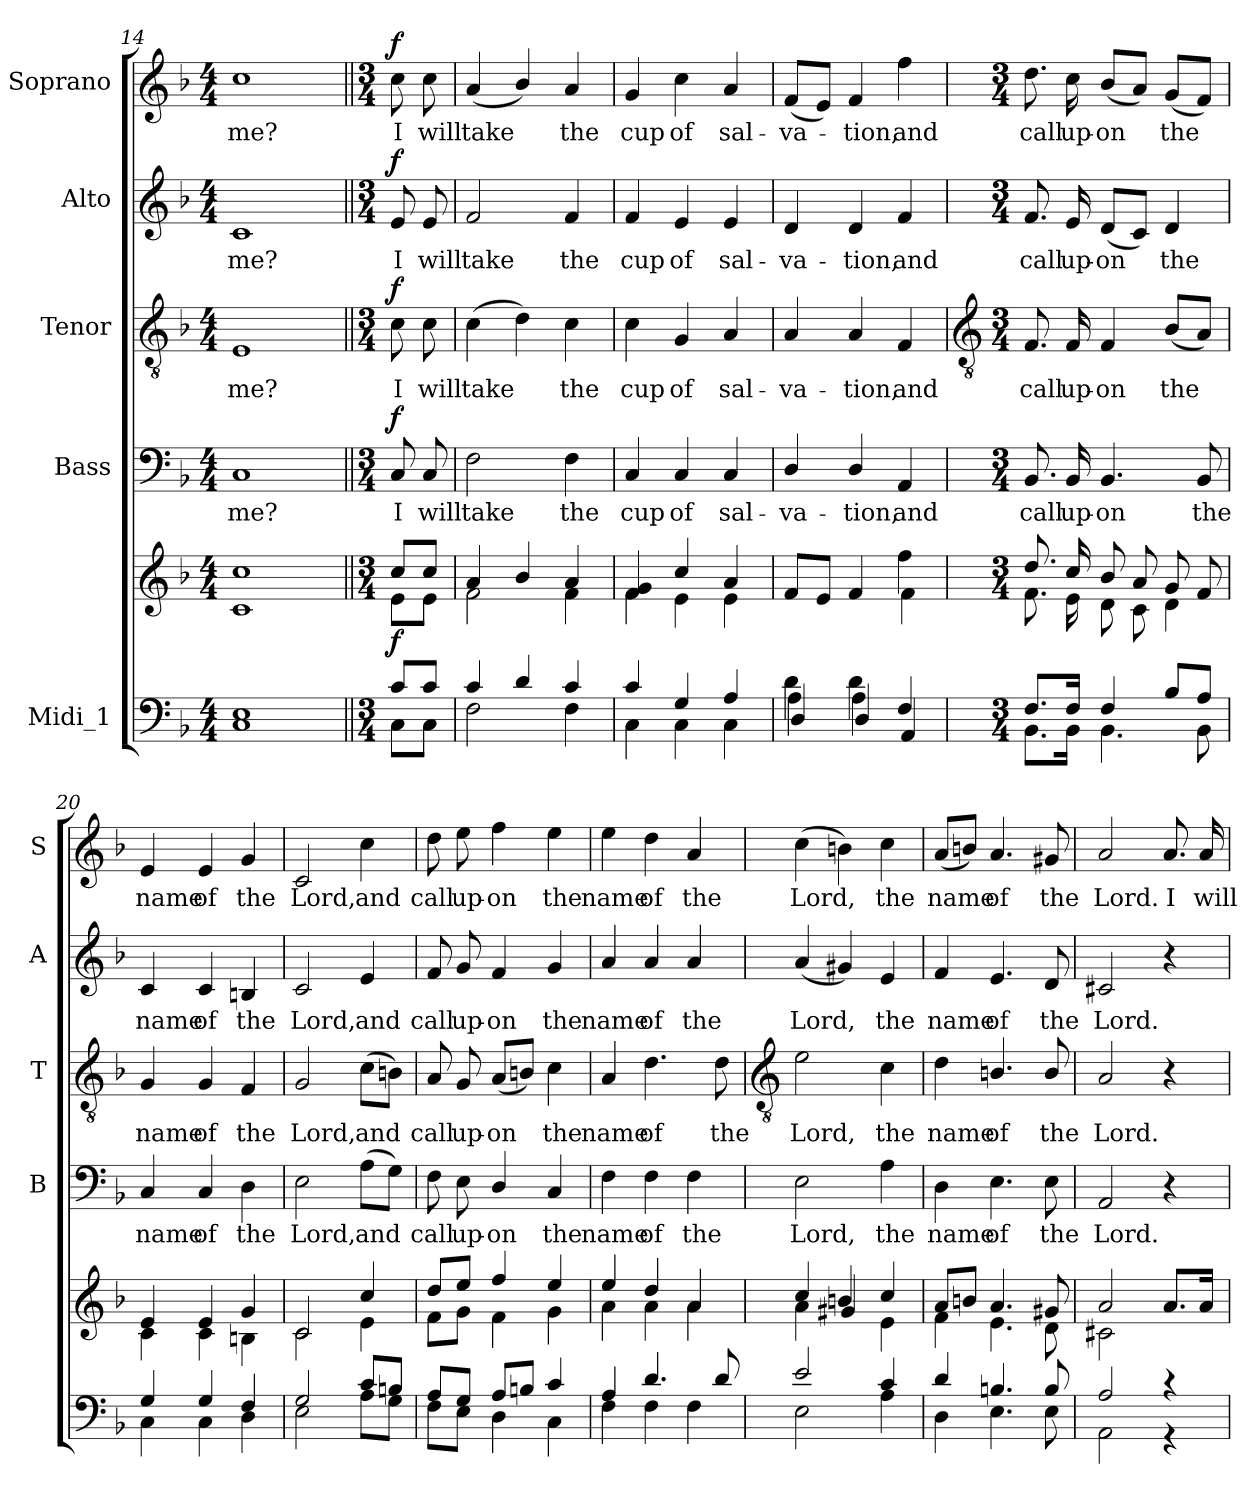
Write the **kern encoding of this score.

**kern	**kern	**dynam	**kern	**text	**dynam	**kern	**text	**dynam	**kern	**text	**dynam	**kern	**text	**dynam
*part5	*part5	*part5	*part4	*part4	*part4	*part3	*part3	*part3	*part2	*part2	*part2	*part1	*part1	*part1
*staff6	*staff5	*staff5/6	*staff4	*staff4	*staff4	*staff3	*staff3	*staff3	*staff2	*staff2	*staff2	*staff1	*staff1	*staff1
*I"Midi_1	*	*	*I"Bass	*	*	*I"Tenor	*	*	*I"Alto	*	*	*I"Soprano	*	*
*	*	*	*I'B	*	*	*I'T	*	*	*I'A	*	*	*I'S	*	*
*clefF4	*clefG2	*	*clefF4	*	*	*clefGv2	*	*	*clefG2	*	*	*clefG2	*	*
*k[b-]	*k[b-]	*	*k[b-]	*	*	*k[b-]	*	*	*k[b-]	*	*	*k[b-]	*	*
*F:	*F:	*	*F:	*	*	*F:	*	*	*F:	*	*	*F:	*	*
*M4/4	*M4/4	*	*M4/4	*	*	*M4/4	*	*	*M4/4	*	*	*M4/4	*	*
=14	=14	=14	=14	=14	=14	=14	=14	=14	=14	=14	=14	=14	=14	=14
*^	*^	*	*	*	*	*	*	*	*	*	*	*	*	*
!	!	!	!	!	!	!LO:LY:b	!	!	!LO:LY:b	!	!	!LO:LY:b	!	!	!LO:LY:b	!
1E	1C	1cc	1c	.	1C	me?	.	1E	me?	.	1c	me?	.	1cc	me?	.
=15||	=15||	=15||	=15||	=15||	=15||	=15||	=15||	=15||	=15||	=15||	=15||	=15||	=15||	=15||	=15||	=15||
*M3/4	*	*M3/4	*	*	*M3/4	*	*	*M3/4	*	*	*M3/4	*	*	*M3/4	*	*
!	!	!	!	!LO:DY:b	!	!LO:LY:b	!LO:DY:b	!	!LO:LY:b	!LO:DY:b	!	!LO:LY:b	!LO:DY:b	!	!LO:LY:b	!LO:DY:b
8cL	8C\L	8cc/L	8eL	f	8C	I	f	8c	I	f	8e	I	f	8cc	I	f
!	!	!	!	!	!	!LO:LY:b	!	!	!LO:LY:b	!	!	!LO:LY:b	!	!	!LO:LY:b	!
8cJ	8C\J	8cc/J	8eJ	.	8C	will	.	8c	will	.	8e	will	.	8cc	will	.
=16	=16	=16	=16	=16	=16	=16	=16	=16	=16	=16	=16	=16	=16	=16	=16	=16
!	!	!	!	!	!	!LO:LY:b	!	!	!LO:LY:b	!	!	!LO:LY:b	!	!	!LO:LY:b	!
4c/	2F	4a	2f\	.	2F	take	.	(>4c	take	.	2f	take	.	(<4a	take	.
4d/	.	4b-/	.	.	.	.	.	4d)	.	.	.	.	.	4b-/)	.	.
!	!	!	!	!	!	!LO:LY:b	!	!	!LO:LY:b	!	!	!LO:LY:b	!	!	!LO:LY:b	!
4c	4F	4a	4f	.	4F	the	.	4c	the	.	4f	the	.	4a	the	.
=17	=17	=17	=17	=17	=17	=17	=17	=17	=17	=17	=17	=17	=17	=17	=17	=17
!	!	!	!	!	!	!LO:LY:b	!	!	!LO:LY:b	!	!	!LO:LY:b	!	!	!LO:LY:b	!
4c	4C\	4f 4g	4f	.	4C	cup	.	4c	cup	.	4f	cup	.	4g	cup	.
!	!	!	!	!	!	!LO:LY:b	!	!	!LO:LY:b	!	!	!LO:LY:b	!	!	!LO:LY:b	!
4G	4C\	4cc/	4e	.	4C	of	.	4G	of	.	4e	of	.	4cc	of	.
!	!	!	!	!	!	!LO:LY:b	!	!	!LO:LY:b	!	!	!LO:LY:b	!	!	!LO:LY:b	!
4A	4C\	4a	4e	.	4C	sal-	.	4A	sal-	.	4e	sal-	.	4a	sal-	.
=18	=18	=18	=18	=18	=18	=18	=18	=18	=18	=18	=18	=18	=18	=18	=18	=18
*	*^	*	*	*	*	*	*	*	*	*	*	*	*	*	*	*
!	!	!	!	!	!	!	!LO:LY:b	!	!	!LO:LY:b	!	!	!LO:LY:b	!	!	!LO:LY:b	!
4d\	4A	4D	8fL	2ryy	.	4D/	-va-	.	4A	-va-	.	4d	-va-	.	(<8fL	-va-	.
.	.	.	8eJ	.	.	.	.	.	.	.	.	.	.	.	8eJ)	.	.
!	!	!	!	!	!	!	!LO:LY:b	!	!	!LO:LY:b	!	!	!LO:LY:b	!	!	!LO:LY:b	!
4d\	4A	4D	4f	.	.	4D/	-tion,	.	4A	-tion,	.	4d	-tion,	.	4f	tion,	.
!	!	!	!	!	!	!	!LO:LY:b	!	!	!LO:LY:b	!	!	!LO:LY:b	!	!	!LO:LY:b	!
4ryy	4F/	4AA	4ff\	4f\	.	4AA	and	.	4F	and	.	4f	and	.	4ff	and	.
*v	*v	*v	*	*	*	*	*	*	*	*	*	*	*	*	*	*	*
!!LO:LB:g=z
=19	=19	=19	=19	=19	=19	=19	=19	=19	=19	=19	=19	=19	=19	=19	=19
*	*	*	*	*	*	*	*clefGv2	*	*	*	*	*	*	*	*
*M3/4	*M3/4	*	*	*M3/4	*	*	*M3/4	*	*	*M3/4	*	*	*M3/4	*	*
*^	*	*	*	*	*	*	*	*	*	*	*	*	*	*	*
*	*^	*	*	*	*	*	*	*	*	*	*	*	*	*	*	*
!	!	!	!	!	!	!	!LO:LY:b	!	!	!LO:LY:b	!	!	!LO:LY:b	!	!	!LO:LY:b	!
*	*v	*v	*	*	*	*	*	*	*	*	*	*	*	*	*	*	*
8.FL	8.BB-\L	8.dd/L	8.fL	.	8.BB-	call	.	8.F	call	.	8.f	call	.	8.dd	call	.
!	!	!	!	!	!	!LO:LY:b	!	!	!LO:LY:b	!	!	!LO:LY:b	!	!	!LO:LY:b	!
16FJ	16BB-\J	16cc/L	16eL	.	16BB-	up-	.	16F	up-	.	16e	up-	.	16cc	up-	.
!	!	!	!	!	!	!LO:LY:b	!	!	!LO:LY:b	!	!	!LO:LY:b	!	!	!LO:LY:b	!
4F/	4.BB-\	8b-/	8d	.	4.BB-	-on	.	4F	-on	.	(<8dL	-on	.	(<8b-L	-on	.
.	.	8a/J	8cJ	.	.	.	.	.	.	.	8cJ)	.	.	8aJ)	.	.
!	!	!	!	!	!	!	!	!	!LO:LY:b	!	!	!LO:LY:b	!	!	!LO:LY:b	!
8B-/L	.	8gL	4d\	.	.	.	.	(<8B-L	the	.	4d	the	.	(<8gL	the	.
!	!	!	!	!	!	!LO:LY:b	!	!	!	!	!	!	!	!	!	!
8A/J	8BB-\	8fJ	.	.	8BB-	the	.	8AJ)	.	.	.	.	.	8fJ)	.	.
=20	=20	=20	=20	=20	=20	=20	=20	=20	=20	=20	=20	=20	=20	=20	=20	=20
!	!	!	!	!	!	!LO:LY:b	!	!	!LO:LY:b	!	!	!LO:LY:b	!	!	!LO:LY:b	!
4G	4C\	4e	4c	.	4C	name	.	4G	name	.	4c	name	.	4e	name	.
!	!	!	!	!	!	!LO:LY:b	!	!	!LO:LY:b	!	!	!LO:LY:b	!	!	!LO:LY:b	!
4G	4C\	4e	4c	.	4C	of	.	4G	of	.	4c	of	.	4e	of	.
!	!	!	!	!	!	!LO:LY:b	!	!	!LO:LY:b	!	!	!LO:LY:b	!	!	!LO:LY:b	!
4F	4D	4g	4Bn	.	4D	the	.	4F	the	.	4Bn	the	.	4g	the	.
=21	=21	=21	=21	=21	=21	=21	=21	=21	=21	=21	=21	=21	=21	=21	=21	=21
!	!	!	!	!	!	!LO:LY:b	!	!	!LO:LY:b	!	!	!LO:LY:b	!	!	!LO:LY:b	!
2G	2E	2c	2c	.	2E	Lord,	.	2G	Lord,	.	2c	Lord,	.	2c	Lord,	.
!	!	!	!	!	!	!LO:LY:b	!	!	!LO:LY:b	!	!	!LO:LY:b	!	!	!LO:LY:b	!
8cL	8AL	4cc/	4e	.	(>8AL	and	.	(>8cL	and	.	4e	and	.	4cc	and	.
8BnJ	8GJ	.	.	.	8GJ)	.	.	8BnJ)	.	.	.	.	.	.	.	.
=22	=22	=22	=22	=22	=22	=22	=22	=22	=22	=22	=22	=22	=22	=22	=22	=22
!	!	!	!	!	!	!LO:LY:b	!	!	!LO:LY:b	!	!	!LO:LY:b	!	!	!LO:LY:b	!
8AL	8FL	8ddL	8f\L	.	8F	call	.	8A	call	.	8f	call	.	8dd	call	.
!	!	!	!	!	!	!LO:LY:b	!	!	!LO:LY:b	!	!	!LO:LY:b	!	!	!LO:LY:b	!
8GJ	8EJ	8eeJ	8g\J	.	8E	up-	.	8G	up-	.	8g	up-	.	8ee	up-	.
!	!	!	!	!	!	!LO:LY:b	!	!	!LO:LY:b	!	!	!LO:LY:b	!	!	!LO:LY:b	!
8A/L	4D	4ff	4f\	.	4D/	-on	.	(<8AL	-on	.	4f	-on	.	4ff	-on	.
8Bn/J	.	.	.	.	.	.	.	8BnJ)	.	.	.	.	.	.	.	.
!	!	!	!	!	!	!LO:LY:b	!	!	!LO:LY:b	!	!	!LO:LY:b	!	!	!LO:LY:b	!
4c	4C\	4ee	4g\	.	4C	the	.	4c	the	.	4g	the	.	4ee	the	.
=23	=23	=23	=23	=23	=23	=23	=23	=23	=23	=23	=23	=23	=23	=23	=23	=23
!	!	!	!	!	!	!LO:LY:b	!	!	!LO:LY:b	!	!	!LO:LY:b	!	!	!LO:LY:b	!
4A	4F	4ee	4a\	.	4F	name	.	4A	name	.	4a	name	.	4ee	name	.
!	!	!	!	!	!	!LO:LY:b	!	!	!LO:LY:b	!	!	!LO:LY:b	!	!	!LO:LY:b	!
4.d/	4F	4dd	4a\	.	4F	of	.	4.d	of	.	4a	of	.	4dd	of	.
!	!	!	!	!	!	!LO:LY:b	!	!	!	!	!	!LO:LY:b	!	!	!LO:LY:b	!
.	4F	4a	4a	.	4F	the	.	.	.	.	4a	the	.	4a	the	.
!	!	!	!	!	!	!	!	!	!LO:LY:b	!	!	!	!	!	!	!
8d/	.	.	.	.	.	.	.	8d	the	.	.	.	.	.	.	.
!!LO:LB:g=z
=24	=24	=24	=24	=24	=24	=24	=24	=24	=24	=24	=24	=24	=24	=24	=24	=24
*	*	*	*	*	*	*	*	*clefGv2	*	*	*	*	*	*	*	*
!	!	!	!	!	!	!LO:LY:b	!	!	!LO:LY:b	!	!	!LO:LY:b	!	!	!LO:LY:b	!
2e	2E	4cc	4a\	.	2E	Lord,	.	2e	Lord,	.	(<4a	Lord,	.	(>4cc	Lord,	.
.	.	4bn/	4g#X/	.	.	.	.	.	.	.	4g#X)	.	.	4bn)	.	.
!	!	!	!	!	!	!LO:LY:b	!	!	!LO:LY:b	!	!	!LO:LY:b	!	!	!LO:LY:b	!
4c	4A	4cc/	4e	.	4A	the	.	4c	the	.	4e	the	.	4cc	the	.
=25	=25	=25	=25	=25	=25	=25	=25	=25	=25	=25	=25	=25	=25	=25	=25	=25
!	!	!	!	!	!	!LO:LY:b	!	!	!LO:LY:b	!	!	!LO:LY:b	!	!	!LO:LY:b	!
4d	4D	8aL	4f\	.	4D	name	.	4d	name	.	4f	name	.	(<8aL	name	.
.	.	8bnJ	.	.	.	.	.	.	.	.	.	.	.	8bnJ)	.	.
!	!	!	!	!	!	!LO:LY:b	!	!	!LO:LY:b	!	!	!LO:LY:b	!	!	!LO:LY:b	!
4.Bn	4.E	4.a	4.e	.	4.E	of	.	4.Bn/	of	.	4.e	of	.	4.a	of	.
!	!	!	!	!	!	!LO:LY:b	!	!	!LO:LY:b	!	!	!LO:LY:b	!	!	!LO:LY:b	!
8B	8E	8g#X	8d	.	8E	the	.	8B/	the	.	8d	the	.	8g#X	the	.
=26	=26	=26	=26	=26	=26	=26	=26	=26	=26	=26	=26	=26	=26	=26	=26	=26
!	!	!	!	!	!	!LO:LY:b	!	!	!LO:LY:b	!	!	!LO:LY:b	!	!	!LO:LY:b	!
2A	2AA\	2a	2c#X	.	2AA	Lord.	.	2A	Lord.	.	2c#X	Lord.	.	2a	Lord.	.
!	!	!	!	!	!	!	!	!	!	!	!	!	!	!	!LO:LY:b	!
4r	4r	8.aL	4ryy	.	4r	.	.	4r	.	.	4r	.	.	8.a	I	.
!	!	!	!	!	!	!	!	!	!	!	!	!	!	!	!LO:LY:b	!
.	.	16aJ	.	.	.	.	.	.	.	.	.	.	.	16a	will	.
*v	*v	*	*	*	*	*	*	*	*	*	*	*	*	*	*	*
*	*v	*v	*	*	*	*	*	*	*	*	*	*	*	*	*
=	=	=	=	=	=	=	=	=	=	=	=	=	=	=
*-	*-	*-	*-	*-	*-	*-	*-	*-	*-	*-	*-	*-	*-	*-
